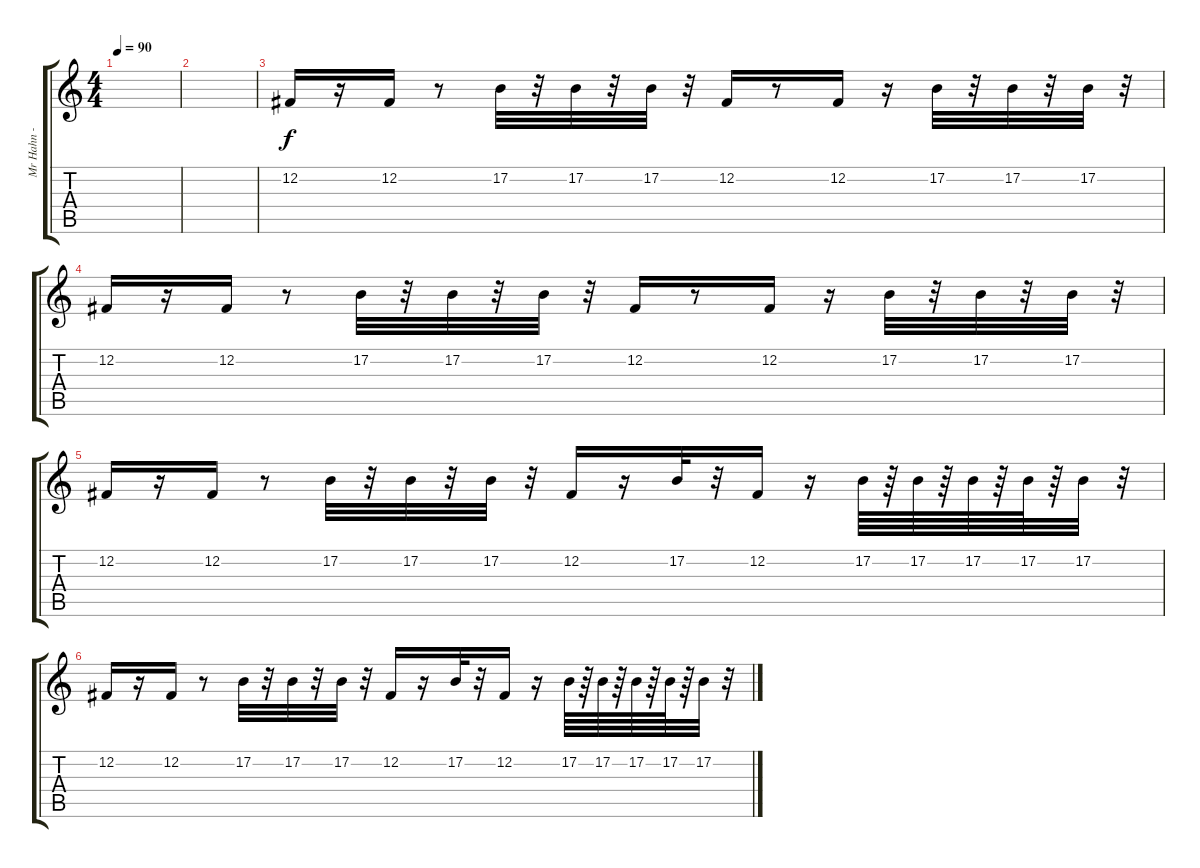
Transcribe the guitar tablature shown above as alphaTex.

\track ("Mr Hahn - Sampler 2" "Mr Hahn - ") {instrument fx7echoes}
\staff {score tabs}
\tuning (B3 Gb3 D3 A2 E2 B1) {hide}
\ts (4 4)
\tempo 90
\clef g2
\ks c
|
|
12.2.16 r.16 12.2.16 r.8 17.2.32 r.32 17.2.32 r.32 17.2.32 r.32 12.2.16 r.8 12.2.16 r.16 17.2.32 r.32 17.2.32 r.32 17.2.32 r.32 |
12.2.16 r.16 12.2.16 r.8 17.2.32 r.32 17.2.32 r.32 17.2.32 r.32 12.2.16 r.8 12.2.16 r.16 17.2.32 r.32 17.2.32 r.32 17.2.32 r.32 |
12.2.16 r.16 12.2.16 r.8 17.2.32 r.32 17.2.32 r.32 17.2.32 r.32 12.2.16 r.16 17.2.32 r.32 12.2.16 r.16 17.2.64 r.64 17.2.64 r.64 17.2.64 r.64 17.2.64 r.64 17.2.32 r.32 |
12.2.16 r.16 12.2.16 r.8 17.2.32 r.32 17.2.32 r.32 17.2.32 r.32 12.2.16 r.16 17.2.32 r.32 12.2.16 r.16 17.2.64 r.64 17.2.64 r.64 17.2.64 r.64 17.2.64 r.64 17.2.32 r.32
